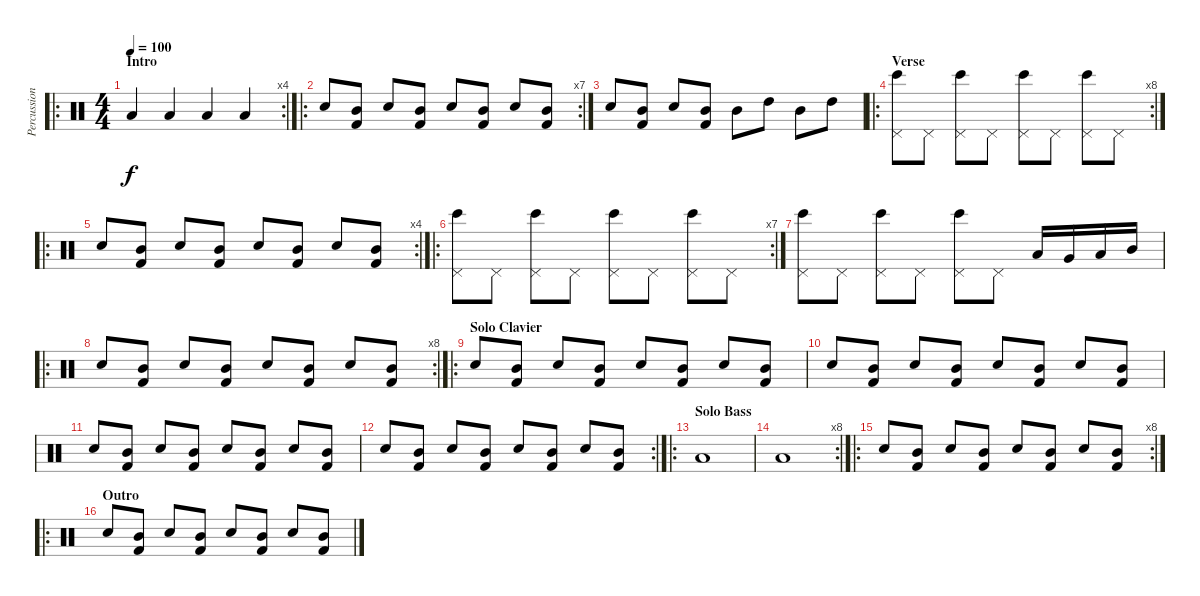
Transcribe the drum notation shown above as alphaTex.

\track ("Percussions" "Percussion") {instrument percussion}
\staff {score}
\articulation defaults
\ro
\rc 4
\ts (4 4)
\section ("" "Intro")
\tempo 100
\clef neutral
\ks c "Low Tom (hit)".4{dy f} "Low Tom (hit)".4 "Low Tom (hit)".4 "Low Tom (hit)".4
|
\ro
\rc 7 "Snare (hit) 2".8
("Mid Tom (hit)" "Kick (hit) 2").8 "Snare (hit) 2".8 ("Mid Tom (hit)" "Kick (hit) 2").8 "Snare (hit) 2".8 ("Mid Tom (hit)" "Kick (hit) 2").8 "Snare (hit) 2".8 ("Mid Tom (hit)" "Kick (hit) 2").8 |
"Snare (hit) 2".8 ("Mid Tom (hit)" "Kick (hit) 2").8 "Snare (hit) 2".8 ("Mid Tom (hit)" "Kick (hit) 2").8 "Mid Tom (hit)".8 "High Tom (hit)".8 "Mid Tom (hit)".8 "High Tom (hit)".8 |
\ro
\rc 8
\section ("" "Verse")
("Bongo High (hit)" "Pedal Hi-Hat (hit)").8 "Pedal Hi-Hat (hit)".8 ("Bongo High (hit)" "Pedal Hi-Hat (hit)").8 "Pedal Hi-Hat (hit)".8 ("Bongo High (hit)" "Pedal Hi-Hat (hit)").8 "Pedal Hi-Hat (hit)".8 ("Bongo High (hit)" "Pedal Hi-Hat (hit)").8 "Pedal Hi-Hat (hit)".8 |
\ro
\rc 4 "Snare (hit) 2".8
("Mid Tom (hit)" "Kick (hit) 2").8 "Snare (hit) 2".8 ("Mid Tom (hit)" "Kick (hit) 2").8 "Snare (hit) 2".8 ("Mid Tom (hit)" "Kick (hit) 2").8 "Snare (hit) 2".8 ("Mid Tom (hit)" "Kick (hit) 2").8 |
\ro
\rc 7
("Bongo High (hit)" "Pedal Hi-Hat (hit)").8 "Pedal Hi-Hat (hit)".8 ("Bongo High (hit)" "Pedal Hi-Hat (hit)").8 "Pedal Hi-Hat (hit)".8 ("Bongo High (hit)" "Pedal Hi-Hat (hit)").8 "Pedal Hi-Hat (hit)".8 ("Bongo High (hit)" "Pedal Hi-Hat (hit)").8 "Pedal Hi-Hat (hit)".8 |
("Bongo High (hit)" "Pedal Hi-Hat (hit)").8 "Pedal Hi-Hat (hit)".8 ("Bongo High (hit)" "Pedal Hi-Hat (hit)").8 "Pedal Hi-Hat (hit)".8 ("Bongo High (hit)" "Pedal Hi-Hat (hit)").8 "Pedal Hi-Hat (hit)".8 "Low Floor Tom (hit)".16 "Very Low Tom (hit)".16 "Low Tom (hit)".16 "Mid Tom (hit)".16 |
\ro
\rc 8 "Snare (hit) 2".8
("Mid Tom (hit)" "Kick (hit) 2").8 "Snare (hit) 2".8 ("Mid Tom (hit)" "Kick (hit) 2").8 "Snare (hit) 2".8 ("Mid Tom (hit)" "Kick (hit) 2").8 "Snare (hit) 2".8 ("Mid Tom (hit)" "Kick (hit) 2").8 |
\ro
\section ("" "Solo Clavier")
"Snare (hit) 2".8 ("Mid Tom (hit)" "Kick (hit) 2").8 "Snare (hit) 2".8 ("Mid Tom (hit)" "Kick (hit) 2").8 "Snare (hit) 2".8 ("Mid Tom (hit)" "Kick (hit) 2").8 "Snare (hit) 2".8 ("Mid Tom (hit)" "Kick (hit) 2").8 |
"Snare (hit) 2".8 ("Mid Tom (hit)" "Kick (hit) 2").8 "Snare (hit) 2".8 ("Mid Tom (hit)" "Kick (hit) 2").8 "Snare (hit) 2".8 ("Mid Tom (hit)" "Kick (hit) 2").8 "Snare (hit) 2".8 ("Mid Tom (hit)" "Kick (hit) 2").8 |
"Snare (hit) 2".8 ("Mid Tom (hit)" "Kick (hit) 2").8 "Snare (hit) 2".8 ("Mid Tom (hit)" "Kick (hit) 2").8 "Snare (hit) 2".8 ("Mid Tom (hit)" "Kick (hit) 2").8 "Snare (hit) 2".8 ("Mid Tom (hit)" "Kick (hit) 2").8 |
\rc 2 "Snare (hit) 2".8
("Mid Tom (hit)" "Kick (hit) 2").8 "Snare (hit) 2".8 ("Mid Tom (hit)" "Kick (hit) 2").8 "Snare (hit) 2".8 ("Mid Tom (hit)" "Kick (hit) 2").8 "Snare (hit) 2".8 ("Mid Tom (hit)" "Kick (hit) 2").8 |
\ro
\section ("" "Solo Bass")
"Low Floor Tom (hit)".1 |
\rc 8 "Low Floor Tom (hit)".1
|
\ro
\rc 8 "Snare (hit) 2".8
("Mid Tom (hit)" "Kick (hit) 2").8 "Snare (hit) 2".8 ("Mid Tom (hit)" "Kick (hit) 2").8 "Snare (hit) 2".8 ("Mid Tom (hit)" "Kick (hit) 2").8 "Snare (hit) 2".8 ("Mid Tom (hit)" "Kick (hit) 2").8 |
\ro
\section ("" "Outro")
"Snare (hit) 2".8 ("Mid Tom (hit)" "Kick (hit) 2").8 "Snare (hit) 2".8 ("Mid Tom (hit)" "Kick (hit) 2").8 "Snare (hit) 2".8 ("Mid Tom (hit)" "Kick (hit) 2").8 "Snare (hit) 2".8 ("Mid Tom (hit)" "Kick (hit) 2").8
